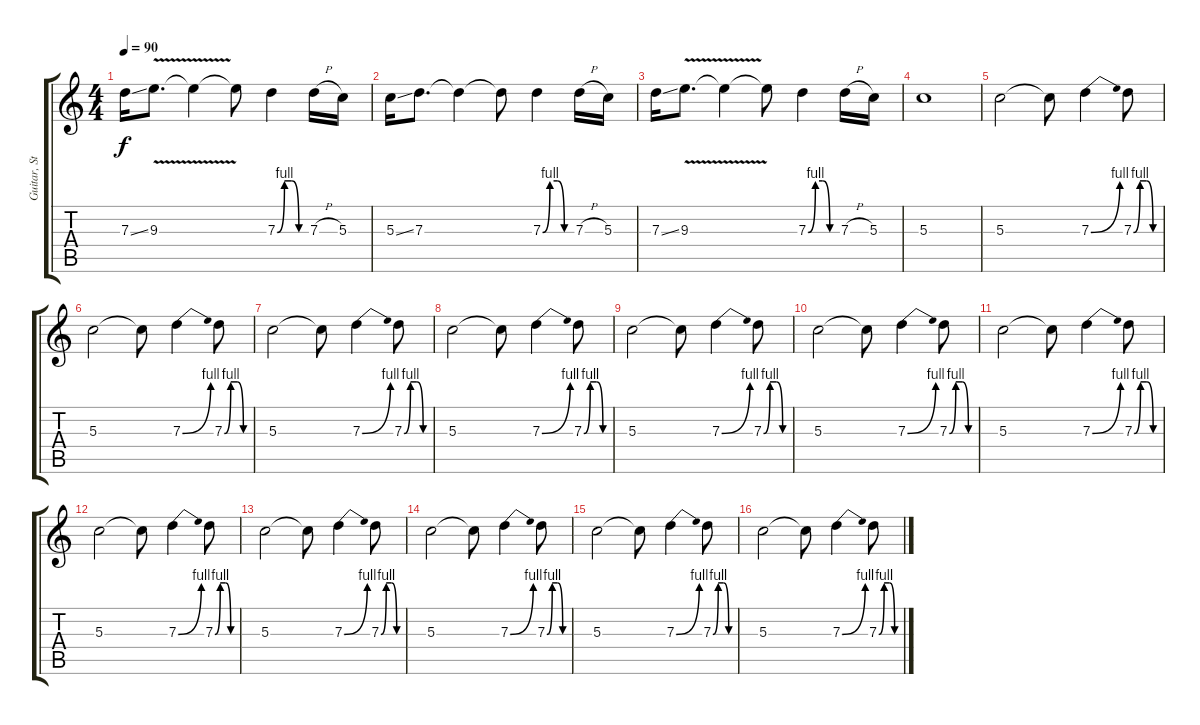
\track ("Guitar, Studio" "Guitar, St") {instrument overdrivenguitar}
\staff {score tabs}
\tuning (E4 B3 G3 D3 A2 E2) {hide}
\ts (4 4)
\tempo 90
\clef g2
\ks c
7.3{ss}.16{dy f} 9.3{v}.8{d} 9.3{t}.4 9.3{t}.8 7.3{be (custom 0 0 15 4 30 4 45 0 60 0)}.4 7.3{h}.16 5.3.16 |
5.3{ss}.16 7.3.8{d} 7.3{t}.4 7.3{t}.8 7.3{be (custom 0 0 15 4 30 4 45 0 60 0)}.4 7.3{h}.16 5.3.16 |
7.3{ss}.16 9.3{v}.8{d} 9.3{t}.4 9.3{t}.8 7.3{be (custom 0 0 15 4 30 4 45 0 60 0)}.4 7.3{h}.16 5.3.16 |
5.3.1 |
5.3.2 5.3{t}.8 7.3{be (bend 0 0 60 4)}.4 7.3{be (custom 0 0 15 4 30 4 45 0 60 0)}.8 |
5.3.2 5.3{t}.8 7.3{be (bend 0 0 60 4)}.4 7.3{be (custom 0 0 15 4 30 4 45 0 60 0)}.8 |
5.3.2 5.3{t}.8 7.3{be (bend 0 0 60 4)}.4 7.3{be (custom 0 0 15 4 30 4 45 0 60 0)}.8 |
5.3.2 5.3{t}.8 7.3{be (bend 0 0 60 4)}.4 7.3{be (custom 0 0 15 4 30 4 45 0 60 0)}.8 |
5.3.2 5.3{t}.8 7.3{be (bend 0 0 60 4)}.4 7.3{be (custom 0 0 15 4 30 4 45 0 60 0)}.8 |
5.3.2 5.3{t}.8 7.3{be (bend 0 0 60 4)}.4 7.3{be (custom 0 0 15 4 30 4 45 0 60 0)}.8 |
5.3.2 5.3{t}.8 7.3{be (bend 0 0 60 4)}.4 7.3{be (custom 0 0 15 4 30 4 45 0 60 0)}.8 |
5.3.2 5.3{t}.8 7.3{be (bend 0 0 60 4)}.4 7.3{be (custom 0 0 15 4 30 4 45 0 60 0)}.8 |
5.3.2 5.3{t}.8 7.3{be (bend 0 0 60 4)}.4 7.3{be (custom 0 0 15 4 30 4 45 0 60 0)}.8 |
5.3.2 5.3{t}.8 7.3{be (bend 0 0 60 4)}.4 7.3{be (custom 0 0 15 4 30 4 45 0 60 0)}.8 |
5.3.2 5.3{t}.8 7.3{be (bend 0 0 60 4)}.4 7.3{be (custom 0 0 15 4 30 4 45 0 60 0)}.8 |
5.3.2 5.3{t}.8 7.3{be (bend 0 0 60 4)}.4 7.3{be (custom 0 0 15 4 30 4 45 0 60 0)}.8
